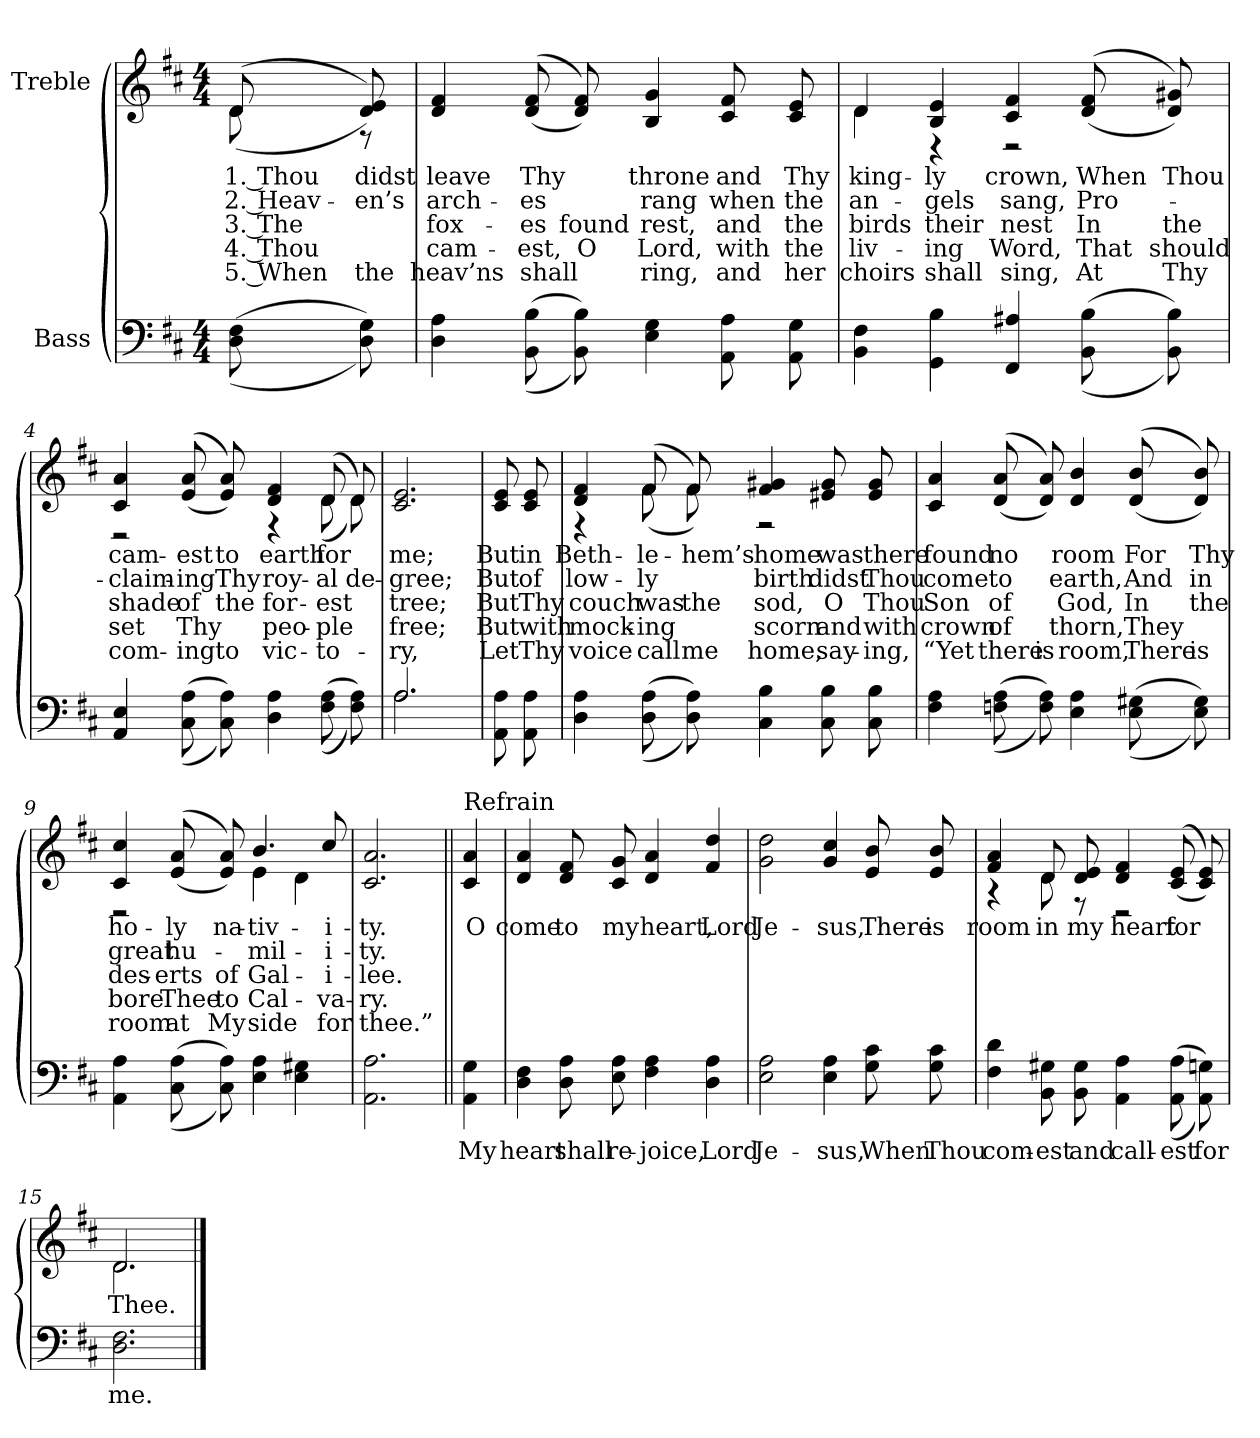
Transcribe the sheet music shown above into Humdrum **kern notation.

**kern	**text	**kern	**text	**text	**text	**text	**text
*part2	*part2	*part1	*part1	*part1	*part1	*part1	*part1
*staff2	*staff2	*staff1	*staff1	*staff1	*staff1	*staff1	*staff1
*I"Bass	*	*I"Treble	*	*	*	*	*
*clefF4	*	*clefG2	*	*	*	*	*
*k[f#c#]	*	*k[f#c#]	*	*	*	*	*
*D:	*	*D:	*	*	*	*	*
*M4/4	*	*M4/4	*	*	*	*	*
*MM90	*	*MM90	*	*	*	*	*
=1	=1	=1	=1	=1	=1	=1	=1
*	*	*^	*	*	*	*	*
((8D 8F#L	.	((8dL	8dL	-1. Thou	-2. Heav-	-3. The	-4. Thou	-5. When
8D 8G))	.	8d 8e))	8r	-didst	-en’s	.	.	-the
*	*	*v	*v	*	*	*	*	*
=2	=2	=2	=2	=2	=2	=2	=2
4D 4A	.	4d 4f#	-leave	-arch-	-fox-	-cam-	-heav’ns
((8BB 8BL	.	((8d 8f#L	-Thy	-es	-es	-est,	-shall
8BB 8B))	.	8d 8f#))	.	.	-found	-O	.
4E 4G	.	4B 4g	-throne	-rang	-rest,	-Lord,	-ring,
8AA 8AL	.	8c# 8f#L	-and	-when	-and	-with	-and
8AA 8G	.	8c# 8e	-Thy	-the	-the	-the	-her
=3	=3	=3	=3	=3	=3	=3	=3
*	*	*^	*	*	*	*	*
4BB 4F#	.	4d	4d	-king-	-an-	-birds	-liv-	-choirs
4GG 4B	.	4B 4e	4r	-ly	-gels	-their	-ing	-shall
4FF# 4A#	.	4c# 4f#	2r	-crown,	-sang,	-nest	-Word,	-sing,
((8BB 8BL	.	((8d 8f#L	.	-When	-Pro-	-In	-That	-At
8BB 8B))	.	8d 8g#))	.	-Thou	.	-the	-should	-Thy
=4	=4	=4	=4	=4	=4	=4	=4	=4
4AA 4E	.	4c# 4a	2r	-cam-	-claim-	-shade	-set	-com-
((8C# 8AL	.	((8e 8aL	.	-est	-ing	-of	-Thy	-ing
8C# 8A))	.	8e 8a))	.	-to	-Thy	-the	.	-to
4D 4A	.	4d 4f#	4r	-earth	-roy-	-for-	-peo-	-vic-
((8F# 8AL	.	(8dL	(8dL	-for	-al	-est	-ple	-to-
8F# 8A))	.	8d)	8d)	.	-de-	.	.	.
*	*	*v	*v	*	*	*	*	*
=5	=5	=5	=5	=5	=5	=5	=5
*^	*	*	*	*	*	*	*
2.A	2.A	.	2.c# 2.e	-me;	-gree;	-tree;	-free;	-ry,
*v	*v	*	*	*	*	*	*	*
=6	=6	=6	=6	=6	=6	=6	=6
8AA 8AL	.	8c# 8eL	-But	-But	-But	-But	-Let
8AA 8A	.	8c# 8e	-in	-of	-Thy	-with	-Thy
=7	=7	=7	=7	=7	=7	=7	=7
*	*	*^	*	*	*	*	*
4D 4A	.	4d 4f#	4r	-Beth-	-low-	-couch	-mock-	-voice
((8D 8AL	.	((8f#L	8f#L	-le-	-ly	-was	-ing	-call
8D 8A))	.	8f#))	8f#	-hem’s	.	-the	.	-me
4C# 4B	.	4f# 4g#	2r	-home	-birth	-sod,	-scorn	-home,
8C# 8BL	.	8e# 8g#L	.	-was	-didst	-O	-and	-say-
8C# 8B	.	8e# 8g#	.	-there	-Thou	-Thou	-with	-ing,
*	*	*v	*v	*	*	*	*	*
=8	=8	=8	=8	=8	=8	=8	=8
4F# 4A	.	4c# 4a	-found	-come	-Son	-crown	-“Yet
((8F 8AL	.	((8d 8aL	-no	-to	-of	-of	-there
8F 8A))	.	8d 8a))	.	.	.	.	-is
4E 4A	.	4d 4b	-room	-earth,	-God,	-thorn,	-room,
((8E 8G#L	.	((8d 8bL	-For	-And	-In	-They	-There
8E 8G#))	.	8d 8b))	-Thy	-in	-the	.	-is
=9	=9	=9	=9	=9	=9	=9	=9
*	*	*^	*	*	*	*	*
4AA 4A	.	4c# 4cc#	2r	-ho-	-great	-des-	-bore	-room
((8C# 8AL	.	((8e 8aL	.	-ly	-hu-	-erts	-Thee	-at
8C# 8A))	.	8e 8a))	.	-na-	.	-of	-to	-My
4E 4A	.	4.b	4e	-tiv-	-mil-	-Gal-	-Cal-	-side
4E 4G#	.	.	4d	.	.	.	.	.
.	.	8cc#	.	-i-	-i-	-i-	-va-	-for
*	*	*v	*v	*	*	*	*	*
=10	=10	=10	=10	=10	=10	=10	=10
2.AA 2.A	.	2.c# 2.a	-ty.	-ty.	-lee.	-ry.	-thee.”
=11||	=11||	=11||	=11||	=11||	=11||	=11||	=11||
!	!	!LO:TX:a:t=Refrain	!	!	!	!	!
4AA 4G	-My	4c# 4a	-O	.	.	.	.
=12	=12	=12	=12	=12	=12	=12	=12
4D 4F#	-heart	4d 4a	-come	.	.	.	.
8D 8AL	-shall	8d 8f#L	-to	.	.	.	.
8E 8A	-re-	8c# 8g	-my	.	.	.	.
4F# 4A	-joice,	4d 4a	-heart,	.	.	.	.
4D 4A	-Lord	4f# 4dd	-Lord	.	.	.	.
=13	=13	=13	=13	=13	=13	=13	=13
2E 2A	-Je-	2g 2dd	-Je-	.	.	.	.
4E 4A	-sus,	4g 4cc#	-sus,	.	.	.	.
8G 8c#L	-When	8e 8bL	-There	.	.	.	.
8G 8c#	-Thou	8e 8b	-is	.	.	.	.
=14	=14	=14	=14	=14	=14	=14	=14
*	*	*^	*	*	*	*	*
4F# 4d	-com-	4f# 4a	4r	-room	.	.	.	.
8BB 8G#L	-est	8dL	8dL	-in	.	.	.	.
8BB 8G#	-and	8d 8e	8r	-my	.	.	.	.
4AA 4A	-call-	4d 4f#	2r	-heart	.	.	.	.
((8AA 8AL	-est	((8c# 8eL	.	-for	.	.	.	.
8AA 8G))	-for	8c# 8e))	.	.	.	.	.	.
=15	=15	=15	=15	=15	=15	=15	=15	=15
2.D 2.F#	-me.	2.d	2.d	-Thee.	.	.	.	.
*	*	*v	*v	*	*	*	*	*
==	==	==	==	==	==	==	==
*-	*-	*-	*-	*-	*-	*-	*-
